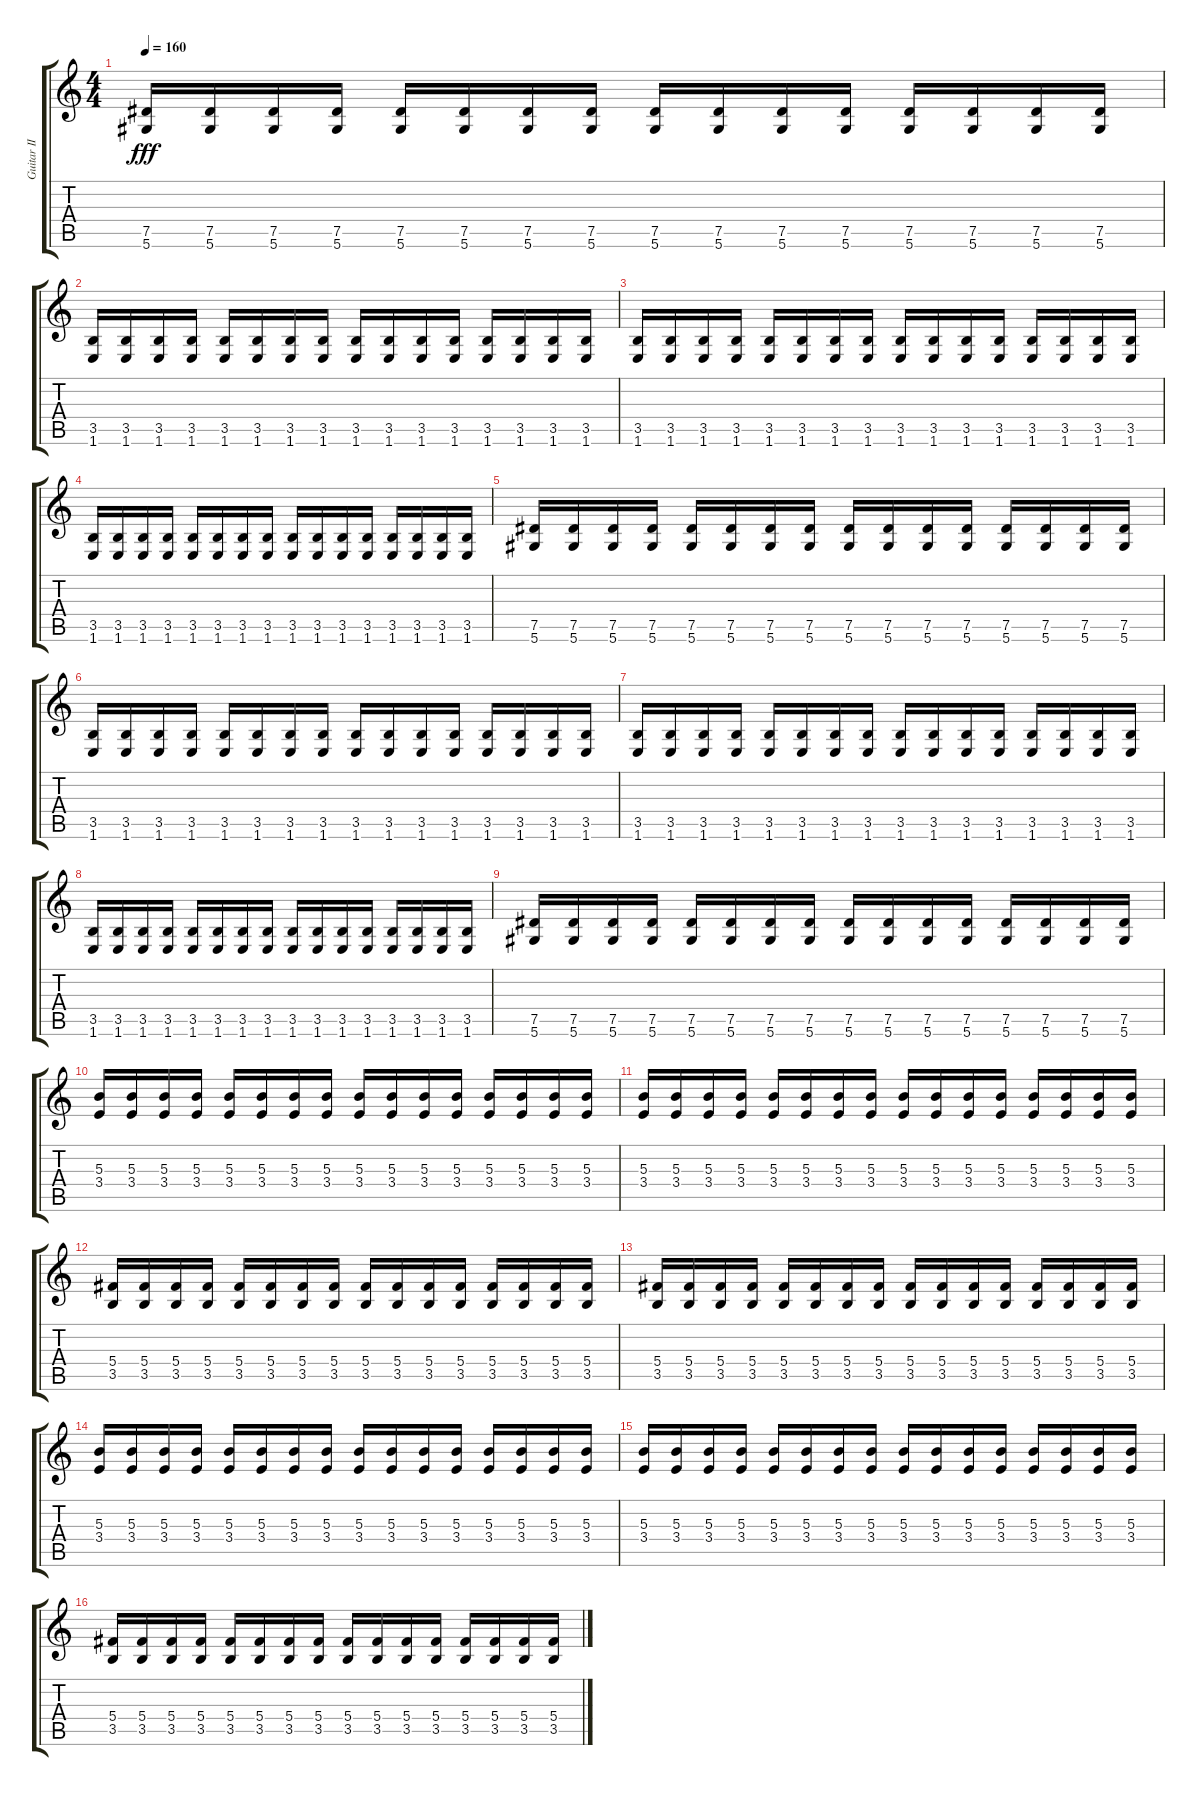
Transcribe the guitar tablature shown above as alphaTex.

\track ("Guitar II" "Guitar II") {instrument distortionguitar}
\staff {score tabs}
\tuning (Eb4 Bb3 Gb3 Db3 Ab2 Eb2) {hide}
\ts (4 4)
\tempo 160
\clef g2
\ks c
(7.5 5.6).16{dy fff} (7.5 5.6).16 (7.5 5.6).16 (7.5 5.6).16 (7.5 5.6).16 (7.5 5.6).16 (7.5 5.6).16 (7.5 5.6).16 (7.5 5.6).16 (7.5 5.6).16 (7.5 5.6).16 (7.5 5.6).16 (7.5 5.6).16 (7.5 5.6).16 (7.5 5.6).16 (7.5 5.6).16 |
(3.5 1.6).16 (3.5 1.6).16 (3.5 1.6).16 (3.5 1.6).16 (3.5 1.6).16 (3.5 1.6).16 (3.5 1.6).16 (3.5 1.6).16 (3.5 1.6).16 (3.5 1.6).16 (3.5 1.6).16 (3.5 1.6).16 (3.5 1.6).16 (3.5 1.6).16 (3.5 1.6).16 (3.5 1.6).16 |
(3.5 1.6).16 (3.5 1.6).16 (3.5 1.6).16 (3.5 1.6).16 (3.5 1.6).16 (3.5 1.6).16 (3.5 1.6).16 (3.5 1.6).16 (3.5 1.6).16 (3.5 1.6).16 (3.5 1.6).16 (3.5 1.6).16 (3.5 1.6).16 (3.5 1.6).16 (3.5 1.6).16 (3.5 1.6).16 |
(3.5 1.6).16 (3.5 1.6).16 (3.5 1.6).16 (3.5 1.6).16 (3.5 1.6).16 (3.5 1.6).16 (3.5 1.6).16 (3.5 1.6).16 (3.5 1.6).16 (3.5 1.6).16 (3.5 1.6).16 (3.5 1.6).16 (3.5 1.6).16 (3.5 1.6).16 (3.5 1.6).16 (3.5 1.6).16 |
(7.5 5.6).16 (7.5 5.6).16 (7.5 5.6).16 (7.5 5.6).16 (7.5 5.6).16 (7.5 5.6).16 (7.5 5.6).16 (7.5 5.6).16 (7.5 5.6).16 (7.5 5.6).16 (7.5 5.6).16 (7.5 5.6).16 (7.5 5.6).16 (7.5 5.6).16 (7.5 5.6).16 (7.5 5.6).16 |
(3.5 1.6).16 (3.5 1.6).16 (3.5 1.6).16 (3.5 1.6).16 (3.5 1.6).16 (3.5 1.6).16 (3.5 1.6).16 (3.5 1.6).16 (3.5 1.6).16 (3.5 1.6).16 (3.5 1.6).16 (3.5 1.6).16 (3.5 1.6).16 (3.5 1.6).16 (3.5 1.6).16 (3.5 1.6).16 |
(3.5 1.6).16 (3.5 1.6).16 (3.5 1.6).16 (3.5 1.6).16 (3.5 1.6).16 (3.5 1.6).16 (3.5 1.6).16 (3.5 1.6).16 (3.5 1.6).16 (3.5 1.6).16 (3.5 1.6).16 (3.5 1.6).16 (3.5 1.6).16 (3.5 1.6).16 (3.5 1.6).16 (3.5 1.6).16 |
(3.5 1.6).16 (3.5 1.6).16 (3.5 1.6).16 (3.5 1.6).16 (3.5 1.6).16 (3.5 1.6).16 (3.5 1.6).16 (3.5 1.6).16 (3.5 1.6).16 (3.5 1.6).16 (3.5 1.6).16 (3.5 1.6).16 (3.5 1.6).16 (3.5 1.6).16 (3.5 1.6).16 (3.5 1.6).16 |
(7.5 5.6).16 (7.5 5.6).16 (7.5 5.6).16 (7.5 5.6).16 (7.5 5.6).16 (7.5 5.6).16 (7.5 5.6).16 (7.5 5.6).16 (7.5 5.6).16 (7.5 5.6).16 (7.5 5.6).16 (7.5 5.6).16 (7.5 5.6).16 (7.5 5.6).16 (7.5 5.6).16 (7.5 5.6).16 |
(5.3 3.4).16 (5.3 3.4).16 (5.3 3.4).16 (5.3 3.4).16 (5.3 3.4).16 (5.3 3.4).16 (5.3 3.4).16 (5.3 3.4).16 (5.3 3.4).16 (5.3 3.4).16 (5.3 3.4).16 (5.3 3.4).16 (5.3 3.4).16 (5.3 3.4).16 (5.3 3.4).16 (5.3 3.4).16 |
(5.3 3.4).16 (5.3 3.4).16 (5.3 3.4).16 (5.3 3.4).16 (5.3 3.4).16 (5.3 3.4).16 (5.3 3.4).16 (5.3 3.4).16 (5.3 3.4).16 (5.3 3.4).16 (5.3 3.4).16 (5.3 3.4).16 (5.3 3.4).16 (5.3 3.4).16 (5.3 3.4).16 (5.3 3.4).16 |
(5.4 3.5).16 (5.4 3.5).16 (5.4 3.5).16 (5.4 3.5).16 (5.4 3.5).16 (5.4 3.5).16 (5.4 3.5).16 (5.4 3.5).16 (5.4 3.5).16 (5.4 3.5).16 (5.4 3.5).16 (5.4 3.5).16 (5.4 3.5).16 (5.4 3.5).16 (5.4 3.5).16 (5.4 3.5).16 |
(5.4 3.5).16 (5.4 3.5).16 (5.4 3.5).16 (5.4 3.5).16 (5.4 3.5).16 (5.4 3.5).16 (5.4 3.5).16 (5.4 3.5).16 (5.4 3.5).16 (5.4 3.5).16 (5.4 3.5).16 (5.4 3.5).16 (5.4 3.5).16 (5.4 3.5).16 (5.4 3.5).16 (5.4 3.5).16 |
(5.3 3.4).16 (5.3 3.4).16 (5.3 3.4).16 (5.3 3.4).16 (5.3 3.4).16 (5.3 3.4).16 (5.3 3.4).16 (5.3 3.4).16 (5.3 3.4).16 (5.3 3.4).16 (5.3 3.4).16 (5.3 3.4).16 (5.3 3.4).16 (5.3 3.4).16 (5.3 3.4).16 (5.3 3.4).16 |
(5.3 3.4).16 (5.3 3.4).16 (5.3 3.4).16 (5.3 3.4).16 (5.3 3.4).16 (5.3 3.4).16 (5.3 3.4).16 (5.3 3.4).16 (5.3 3.4).16 (5.3 3.4).16 (5.3 3.4).16 (5.3 3.4).16 (5.3 3.4).16 (5.3 3.4).16 (5.3 3.4).16 (5.3 3.4).16 |
(5.4 3.5).16 (5.4 3.5).16 (5.4 3.5).16 (5.4 3.5).16 (5.4 3.5).16 (5.4 3.5).16 (5.4 3.5).16 (5.4 3.5).16 (5.4 3.5).16 (5.4 3.5).16 (5.4 3.5).16 (5.4 3.5).16 (5.4 3.5).16 (5.4 3.5).16 (5.4 3.5).16 (5.4 3.5).16
